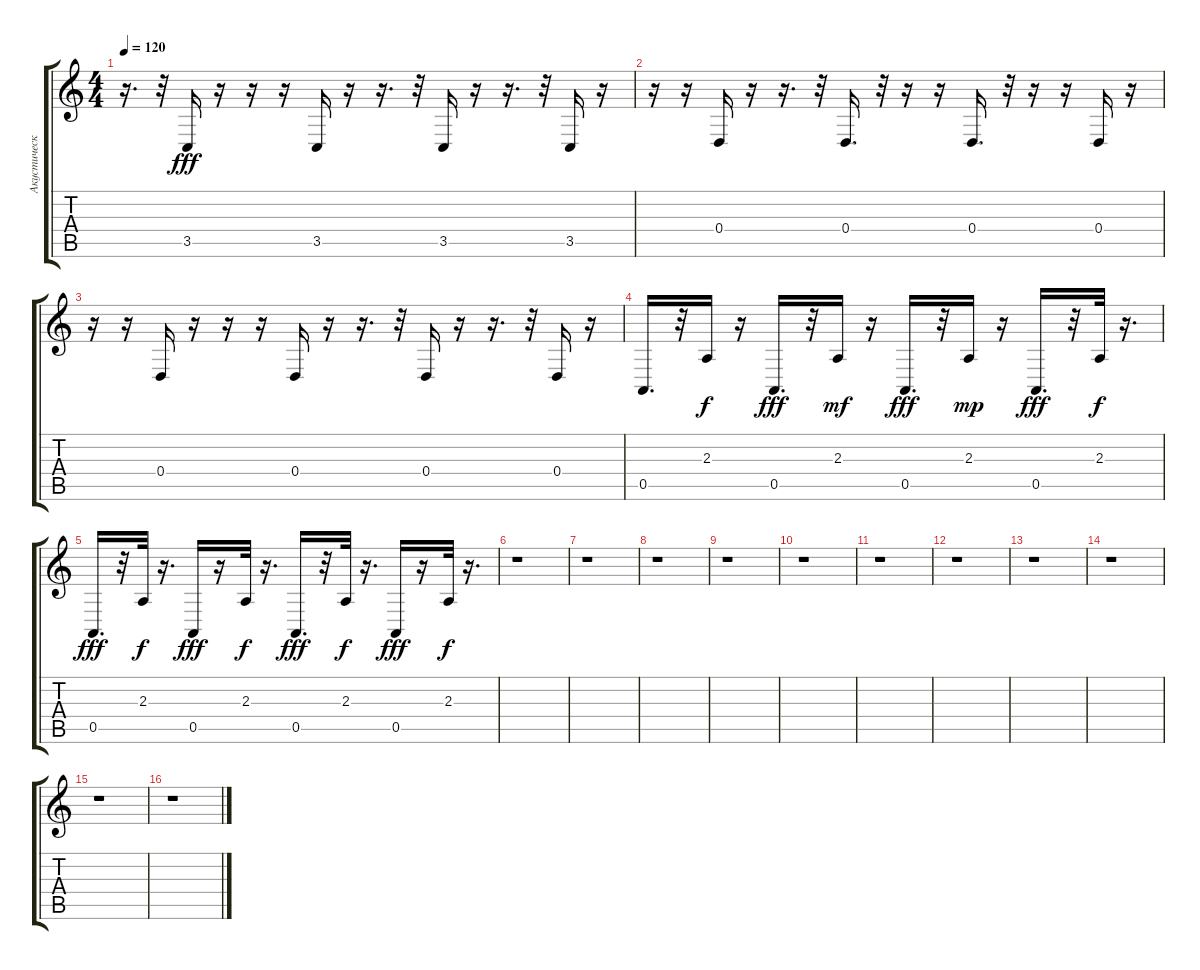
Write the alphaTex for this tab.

\track ("Акустический Гранд Роял" "Акустическ") {instrument acousticgrandpiano}
\staff {score tabs}
\tuning (E4 B3 G3 D3 A2 E2) {hide}
\ts (4 4)
\tempo 120
\clef g2
\ks c
r.16{d dy fff} r.32 3.5.16 r.16 r.16 r.16 3.5.16 r.16 r.16{d} r.32 3.5.16 r.16 r.16{d} r.32 3.5.16 r.16 |
r.16 r.16 0.4.16 r.16 r.16{d} r.32 0.4.16{d} r.32 r.16 r.16 0.4.16{d} r.32 r.16 r.16 0.4.16 r.16 |
r.16 r.16 0.4.16 r.16 r.16 r.16 0.4.16 r.16 r.16{d} r.32 0.4.16 r.16 r.16{d} r.32 0.4.16 r.16 |
0.5.16{d} r.32 2.3.16{dy f} r.16 0.5.16{d dy fff} r.32 2.3.16{dy mf} r.16 0.5.16{d dy fff} r.32 2.3.16{dy mp} r.16 0.5.16{d dy fff} r.32 2.3.32{dy f} r.16{d} |
0.5.16{d dy fff} r.32 2.3.32{dy f} r.16{d} 0.5.16{dy fff} r.16 2.3.32{dy f} r.16{d} 0.5.16{d dy fff} r.32 2.3.32{dy f} r.16{d} 0.5.16{dy fff} r.16 2.3.32{dy f} r.16{d} |
r.1 |
r.1 |
r.1 |
r.1 |
r.1 |
r.1 |
r.1 |
r.1 |
r.1 |
r.1 |
r.1
